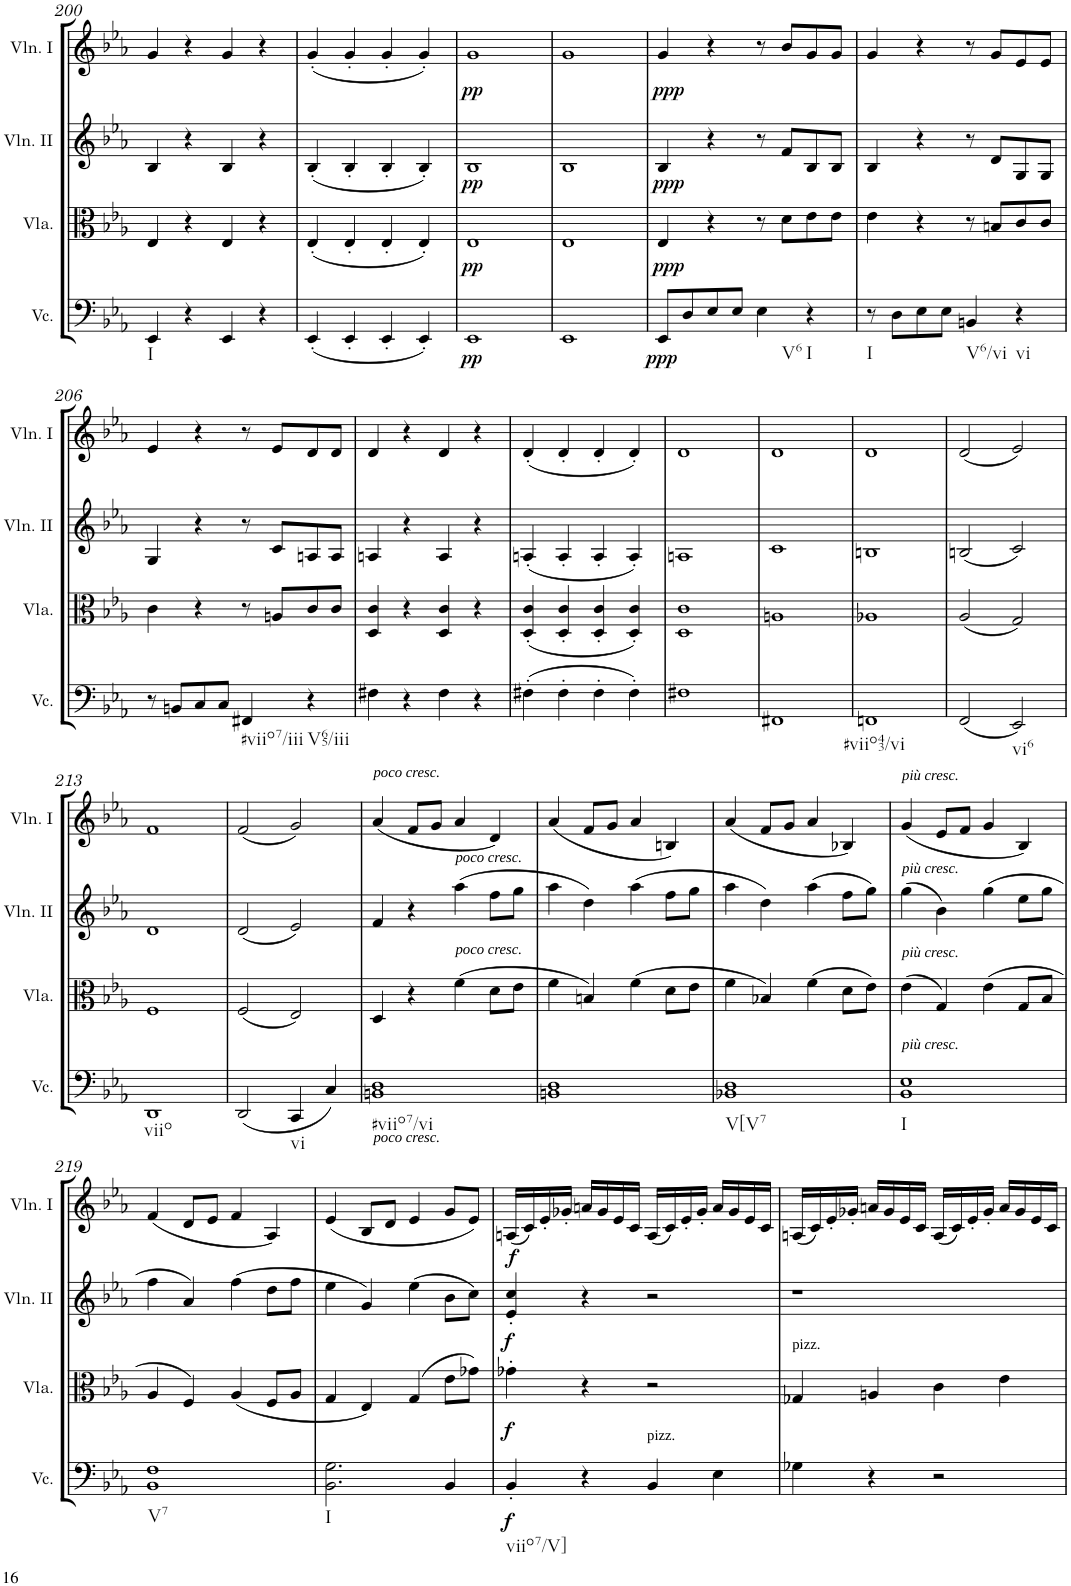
**kern	**dynam	**kern	**dynam	**kern	**dynam	**kern	**dynam
*part4	*part4	*part3	*part3	*part2	*part2	*part1	*part1
*staff4	*staff4	*staff3	*staff3	*staff2	*staff2	*staff1	*staff1
*I"Violoncello	*	*I"Viola	*	*I"Violin II	*	*I"Violin I	*
*I'Vc.	*	*I'Vla.	*	*I'Vln. II	*	*I'Vln. I	*
!!LO:PB:g=z
*clefF4	*	*clefC3	*	*clefG2	*	*clefG2	*
*k[b-e-a-]	*	*k[b-e-a-]	*	*k[b-e-a-]	*	*k[b-e-a-]	*
*E-:	*	*E-:	*	*E-:	*	*E-:	*
*M4/4	*	*M4/4	*	*M4/4	*	*M4/4	*
*met(c)	*	*met(c)	*	*met(c)	*	*met(c)	*
=200	=200	=200	=200	=200	=200	=200	=200
!LO:TX:b:t=I	!	!	!	!	!	!	!
4EE-/	.	4E-/	.	4B-/	.	4g/	.
4r	.	4r	.	4r	.	4r	.
4EE-/	.	4E-/	.	4B-/	.	4g/	.
4r	.	4r	.	4r	.	4r	.
=201	=201	=201	=201	=201	=201	=201	=201
(4EE-'/	.	(4E-'/	.	(4B-'/	.	(4g'/	.
4EE-'/	.	4E-'/	.	4B-'/	.	4g'/	.
4EE-'/	.	4E-'/	.	4B-'/	.	4g'/	.
4EE-'/)	.	4E-'/)	.	4B-'/)	.	4g'/)	.
=202	=202	=202	=202	=202	=202	=202	=202
!	!LO:DY:b	!	!LO:DY:b	!	!LO:DY:b	!	!LO:DY:b
1EE-	pp	1E-	pp	1B-	pp	1g	pp
=203	=203	=203	=203	=203	=203	=203	=203
1EE-	.	1E-	.	1B-	.	1g	.
=204	=204	=204	=204	=204	=204	=204	=204
!	!LO:DY:b	!	!LO:DY:b	!	!LO:DY:b	!	!LO:DY:b
8EE-/L	ppp	4E-/	ppp	4B-/	ppp	4g/	ppp
8D/	.	.	.	.	.	.	.
8E-/	.	4r	.	4r	.	4r	.
8E-/J	.	.	.	.	.	.	.
!LO:TX:b:t=V6	!	!	!	!	!	!	!
4E-\	.	8r	.	8r	.	8r	.
.	.	8d\L	.	8f/L	.	8b-/L	.
!LO:TX:b:t=I	!	!	!	!	!	!	!
4r	.	8e-\	.	8B-/	.	8g/	.
.	.	8e-\J	.	8B-/J	.	8g/J	.
=205	=205	=205	=205	=205	=205	=205	=205
!LO:TX:b:t=I	!	!	!	!	!	!	!
8r	.	4e-\	.	4B-/	.	4g/	.
8D\L	.	.	.	.	.	.	.
8E-\	.	4r	.	4r	.	4r	.
8E-\J	.	.	.	.	.	.	.
!LO:TX:b:t=V6/vi	!	!	!	!	!	!	!
4BBn/	.	8r	.	8r	.	8r	.
.	.	8Bn/L	.	8d/L	.	8g/L	.
!LO:TX:b:t=vi	!	!	!	!	!	!	!
4r	.	8c/	.	8G/	.	8e-/	.
.	.	8c/J	.	8G/J	.	8e-/J	.
!!LO:LB:g=z
=206	=206	=206	=206	=206	=206	=206	=206
8r	.	4c\	.	4G/	.	4e-/	.
8BBn/L	.	.	.	.	.	.	.
8C/	.	4r	.	4r	.	4r	.
8C/J	.	.	.	.	.	.	.
!LO:TX:b:t=#viio7/iii	!	!	!	!	!	!	!
4FF#X/	.	8r	.	8r	.	8r	.
.	.	8An/L	.	8c/L	.	8e-/L	.
!LO:TX:b:t=V65/iii	!	!	!	!	!	!	!
4r	.	8c/	.	8An/	.	8d/	.
.	.	8c/J	.	8A/J	.	8d/J	.
=207	=207	=207	=207	=207	=207	=207	=207
4F#X\	.	4D/ 4c/	.	4An/	.	4d/	.
4r	.	4r	.	4r	.	4r	.
4F#\	.	4D/ 4c/	.	4A/	.	4d/	.
4r	.	4r	.	4r	.	4r	.
=208	=208	=208	=208	=208	=208	=208	=208
(4F#X'\	.	(4D/' 4c/'	.	(4An'/	.	(4d'/	.
4F#'\	.	4D/' 4c/'	.	4A'/	.	4d'/	.
4F#'\	.	4D/' 4c/'	.	4A'/	.	4d'/	.
4F#'\)	.	4D/' 4c/')	.	4A'/)	.	4d'/)	.
=209	=209	=209	=209	=209	=209	=209	=209
1F#X	.	1D 1c	.	1An	.	1d	.
=210	=210	=210	=210	=210	=210	=210	=210
1FF#X	.	1An	.	1c	.	1d	.
=211	=211	=211	=211	=211	=211	=211	=211
!LO:TX:b:t=#viio43/vi	!	!	!	!	!	!	!
1FFn	.	1A-X	.	1Bn	.	1d	.
=212	=212	=212	=212	=212	=212	=212	=212
(2FF/	.	(2A-/	.	(2Bn/	.	(2d/	.
!LO:TX:b:t=vi6	!	!	!	!	!	!	!
2EE-/)	.	2G/)	.	2c/)	.	2e-/)	.
!!LO:LB:g=z
=213	=213	=213	=213	=213	=213	=213	=213
!LO:TX:b:t=viio	!	!	!	!	!	!	!
1DD	.	1F	.	1d	.	1f	.
=214	=214	=214	=214	=214	=214	=214	=214
(2DD/	.	(2F/	.	(2d/	.	(2f/	.
!LO:TX:b:t=vi	!	!	!	!	!	!	!
4CC/	.	2E-/)	.	2e-/)	.	2g/)	.
4C/)	.	.	.	.	.	.	.
=215	=215	=215	=215	=215	=215	=215	=215
!	!	!	!	!	!	!LO:TX:a:i:t=poco cresc.	!
!LO:TX:b:i:t=poco cresc.	!	!	!	!	!	!	!
!LO:TX:b:t=#viio7/vi	!	!	!	!	!	!	!
1BBn 1D	.	4D/	.	4f/	.	(4a-/	.
.	.	4r	.	4r	.	8f/L	.
.	.	.	.	.	.	8g/J	.
!	!	!	!	!LO:TX:a:i:t=poco cresc.	!	!	!
!	!	!LO:TX:a:i:t=poco cresc.	!	!	!	!	!
.	.	(4f\	.	(4aa-\	.	4a-/	.
.	.	8d\L	.	8ff\L	.	4d/)	.
.	.	8e-\J	.	8gg\J	.	.	.
=216	=216	=216	=216	=216	=216	=216	=216
1BBn 1D	.	4f\	.	4aa-\	.	(4a-/	.
.	.	4Bn/)	.	4dd\)	.	8f/L	.
.	.	.	.	.	.	8g/J	.
.	.	(4f\	.	(4aa-\	.	4a-/	.
.	.	8d\L	.	8ff\L	.	4Bn/)	.
.	.	8e-\J	.	8gg\J	.	.	.
=217	=217	=217	=217	=217	=217	=217	=217
!LO:TX:b:t=V[V7	!	!	!	!	!	!	!
1BB-X 1D	.	4f\	.	4aa-\	.	(4a-/	.
.	.	4B-X/)	.	4dd\)	.	8f/L	.
.	.	.	.	.	.	8g/J	.
.	.	(4f\	.	(4aa-\	.	4a-/	.
.	.	8d\L	.	8ff\L	.	4B-X/)	.
.	.	8e-\J)	.	8gg\J)	.	.	.
=218	=218	=218	=218	=218	=218	=218	=218
!	!	!	!	!	!	!LO:TX:a:i:t=più cresc.	!
!	!	!	!	!LO:TX:a:i:t=più cresc.	!	!	!
!	!	!LO:TX:a:i:t=più cresc.	!	!	!	!	!
!LO:TX:a:i:t=più cresc.	!	!	!	!	!	!	!
!LO:TX:b:t=I	!	!	!	!	!	!	!
1BB- 1E-	.	(4e-\	.	(4gg\	.	(4g/	.
.	.	4G/)	.	4b-\)	.	8e-/L	.
.	.	.	.	.	.	8f/J	.
.	.	(4e-\	.	(4gg\	.	4g/	.
.	.	8G/L	.	8ee-\L	.	4B-/)	.
.	.	8B-/J	.	8gg\J	.	.	.
!!LO:LB:g=z
=219	=219	=219	=219	=219	=219	=219	=219
!LO:TX:b:t=V7	!	!	!	!	!	!	!
1BB- 1F	.	4A-/	.	4ff\	.	(4f/	.
.	.	4F/)	.	4a-/)	.	8d/L	.
.	.	.	.	.	.	8e-/J	.
.	.	(4A-/	.	(4ff\	.	4f/	.
.	.	8F/L	.	8dd\L	.	4A-/)	.
.	.	8A-/J	.	8ff\J	.	.	.
=220	=220	=220	=220	=220	=220	=220	=220
!LO:TX:b:t=I	!	!	!	!	!	!	!
2.BB-\ 2.G\	.	4G/	.	4ee-\	.	(4e-/	.
.	.	4E-/)	.	4g/)	.	8B-/L	.
.	.	.	.	.	.	8d/J	.
.	.	(4G/	.	(4ee-\	.	4e-/	.
4BB-/	.	8e-\L	.	8b-\L	.	8g/L	.
.	.	8g-X\J)	.	8cc\J)	.	8e-/J)	.
=221	=221	=221	=221	=221	=221	=221	=221
!LO:TX:b:t=viio7/V]	!	!	!	!	!	!	!
!	!LO:DY:b	!	!LO:DY:b	!	!LO:DY:b	!	!
!	!	!	!	!	!LO:DY:n=1:a	!	!
4BB-'/	f	4g-X'\	f	4e-/' 4cc/'	f f	(16An/LL	.
.	.	.	.	.	.	16c/)	.
.	.	.	.	.	.	16e-'/	.
.	.	.	.	.	.	16g-X'/JJ	.
4r	.	4r	.	4r	.	16an/LL	.
.	.	.	.	.	.	16g-/	.
.	.	.	.	.	.	16e-/	.
.	.	.	.	.	.	16c/JJ	.
!LO:TX:a:t=pizz.	!	!	!	!	!	!	!
4BB-/	.	2r	.	2r	.	(16A/LL	.
.	.	.	.	.	.	16c/)	.
.	.	.	.	.	.	16e-'/	.
.	.	.	.	.	.	16g-'/JJ	.
4E-\	.	.	.	.	.	16a/LL	.
.	.	.	.	.	.	16g-/	.
.	.	.	.	.	.	16e-/	.
.	.	.	.	.	.	16c/JJ	.
=222	=222	=222	=222	=222	=222	=222	=222
!	!	!LO:TX:a:t=pizz.	!	!	!	!	!
4G-X\	.	4G-X/	.	1r	.	(16An/LL	.
.	.	.	.	.	.	16c/)	.
.	.	.	.	.	.	16e-'/	.
.	.	.	.	.	.	16g-X'/JJ	.
4r	.	4An/	.	.	.	16an/LL	.
.	.	.	.	.	.	16g-/	.
.	.	.	.	.	.	16e-/	.
.	.	.	.	.	.	16c/JJ	.
2r	.	4c\	.	.	.	(16A/LL	.
.	.	.	.	.	.	16c/)	.
.	.	.	.	.	.	16e-'/	.
.	.	.	.	.	.	16g-'/JJ	.
.	.	4e-\	.	.	.	16a/LL	.
.	.	.	.	.	.	16g-/	.
.	.	.	.	.	.	16e-/	.
.	.	.	.	.	.	16c/JJ	.
=	=	=	=	=	=	=	=
*-	*-	*-	*-	*-	*-	*-	*-
